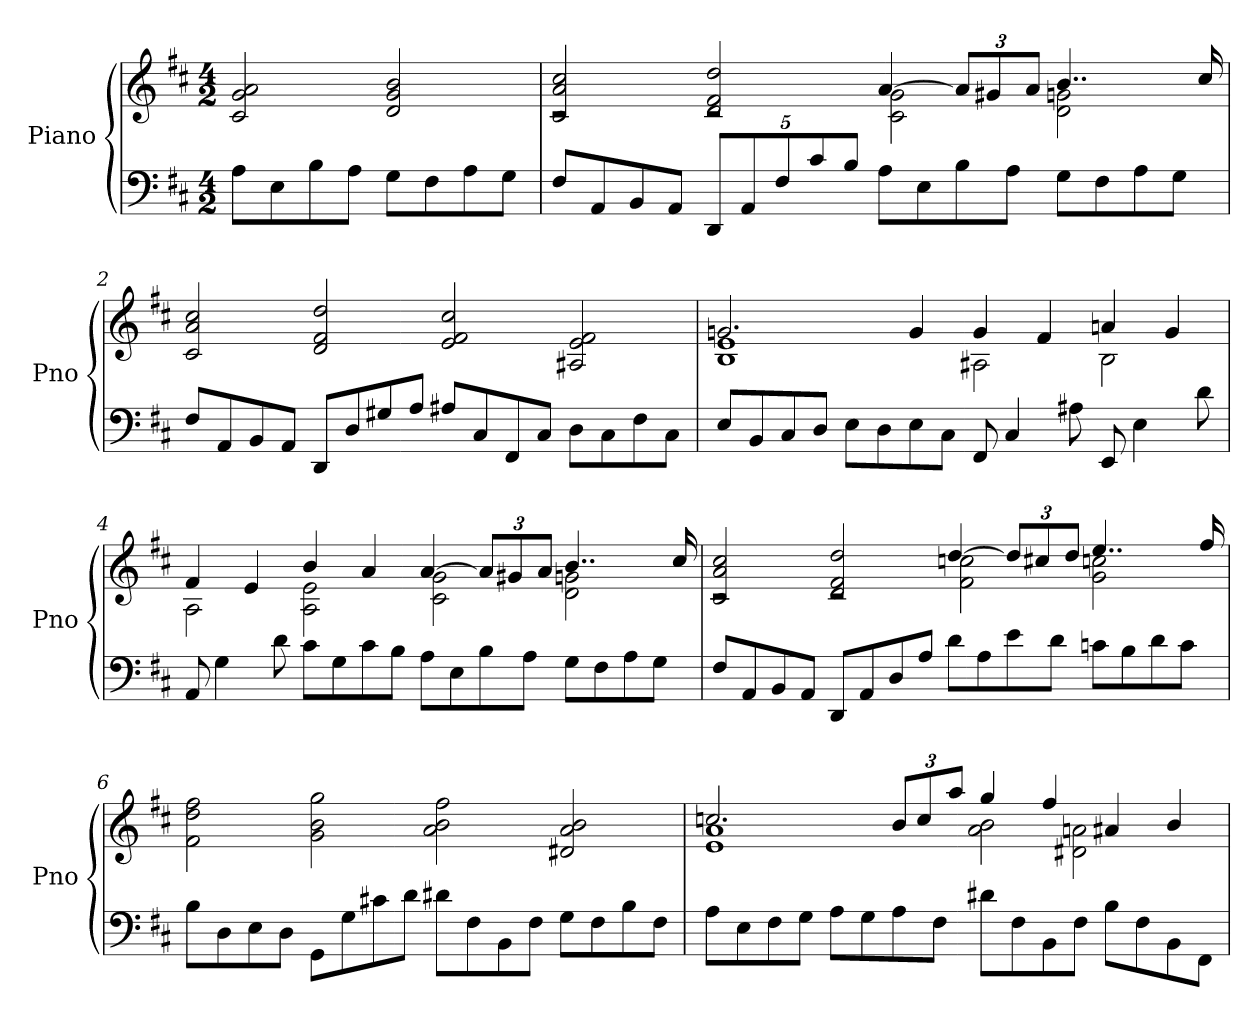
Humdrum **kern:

**kern	**kern
*part1	*part1
*staff2	*staff1
*I"Piano	*
*I'Pno	*
*clefF4	*clefG2
*k[f#c#]	*k[f#c#]
*D:	*D:
*M4/2	*M4/2
=	=
8AL	2c# 2g 2a
8E	.
8B	.
8AJ	.
8GL	2d 2g 2b
8F#	.
8A	.
8GJ	.
=1	=1
*	*^
8F#L	2c# 2a 2cc#	2rc
8AA	.	.
8BB	.	.
8AAJ	.	.
10DDL	2d 2f# 2dd	2rc
10AA	.	.
10F#	.	.
10c#	.	.
10BJ	.	.
8AL	[4a	2c# 2g
8E	.	.
8B	12aL]	.
.	12g#X	.
8AJ	.	.
.	12aJ	.
8GL	4..b	2d 2gn
8F#	.	.
8A	.	.
8GJ	.	.
.	16cc#	.
*	*v	*v
=2	=2
8F#L	2c# 2a 2cc#
8AA	.
8BB	.
8AAJ	.
8DDL	2d 2f# 2dd
8D	.
8G#X	.
8AJ	.
8A#XL	2e 2f# 2cc#
8C#	.
8FF#	.
8C#J	.
8DL	2A#X 2e 2f#
8C#	.
8F#	.
8C#J	.
=3	=3
*	*^
8EL	2.gn	1B 1e
8BB	.	.
8C#	.	.
8DJ	.	.
8EL	.	.
8D	.	.
8E	4g	.
8C#J	.	.
8FF#	4g	2A#X
4C#	.	.
.	4f#	.
8A#X	.	.
8EE	4an	2B
4E	.	.
.	4g	.
8d	.	.
=4	=4	=4
8AA	4f#	2A
4G	.	.
.	4e	.
8d	.	.
8c#L	4b	2A 2e
8G	.	.
8c#	4a	.
8BJ	.	.
8AL	[4a	2c# 2g
8E	.	.
8B	12aL]	.
.	12g#X	.
8AJ	.	.
.	12aJ	.
8GL	4..b	2d 2gn
8F#	.	.
8A	.	.
8GJ	.	.
.	16cc#	.
=5	=5	=5
8F#L	2c# 2a 2cc#	2rc
8AA	.	.
8BB	.	.
8AAJ	.	.
8DDL	2d 2f# 2dd	2rc
8AA	.	.
8D	.	.
8AJ	.	.
8dL	[4dd	2f# 2ccn
8A	.	.
8e	12ddL]	.
.	12cc#X	.
8dJ	.	.
.	12ddJ	.
8cnL	4..ee	2g 2ccn
8B	.	.
8d	.	.
8cJ	.	.
.	16ff#	.
*	*v	*v
=6	=6
8BL	2f# 2dd 2ff#
8D	.
8E	.
8DJ	.
8GGL	2g 2b 2gg
8G	.
8c#X	.
8dJ	.
8d#XL	2a 2b 2ff#
8F#	.
8BB	.
8F#J	.
8GL	2d#X 2a 2b
8F#	.
8B	.
8F#J	.
=7	=7
*	*^
8AL	2.ccn	1e 1a
8E	.	.
8F#	.	.
8GJ	.	.
8AL	.	.
8G	.	.
8A	12bL	.
.	12cc	.
8F#J	.	.
.	12aaJ	.
8d#XL	4gg	2a 2b
8F#	.	.
8BB	4ff#	.
8F#J	.	.
8BL	4a#X	2d#X 2an
8F#	.	.
8BB	4b	.
8FF#J	.	.
*	*v	*v
=	=
*-	*-
